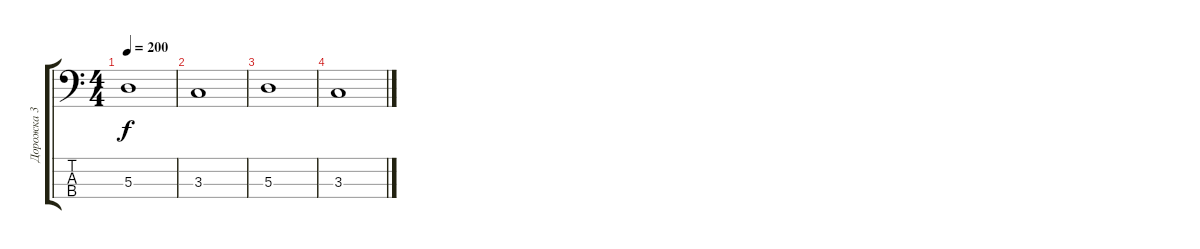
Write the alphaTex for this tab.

\track ("Дорожка 3" "Дорожка 3") {instrument electricbasspick}
\staff {score tabs}
\tuning (G2 D2 A1 E1) {hide}
\ts (4 4)
\tempo 200
\clef f4
\ks c
5.3.1{dy f} |
3.3.1 |
5.3.1 |
3.3.1
